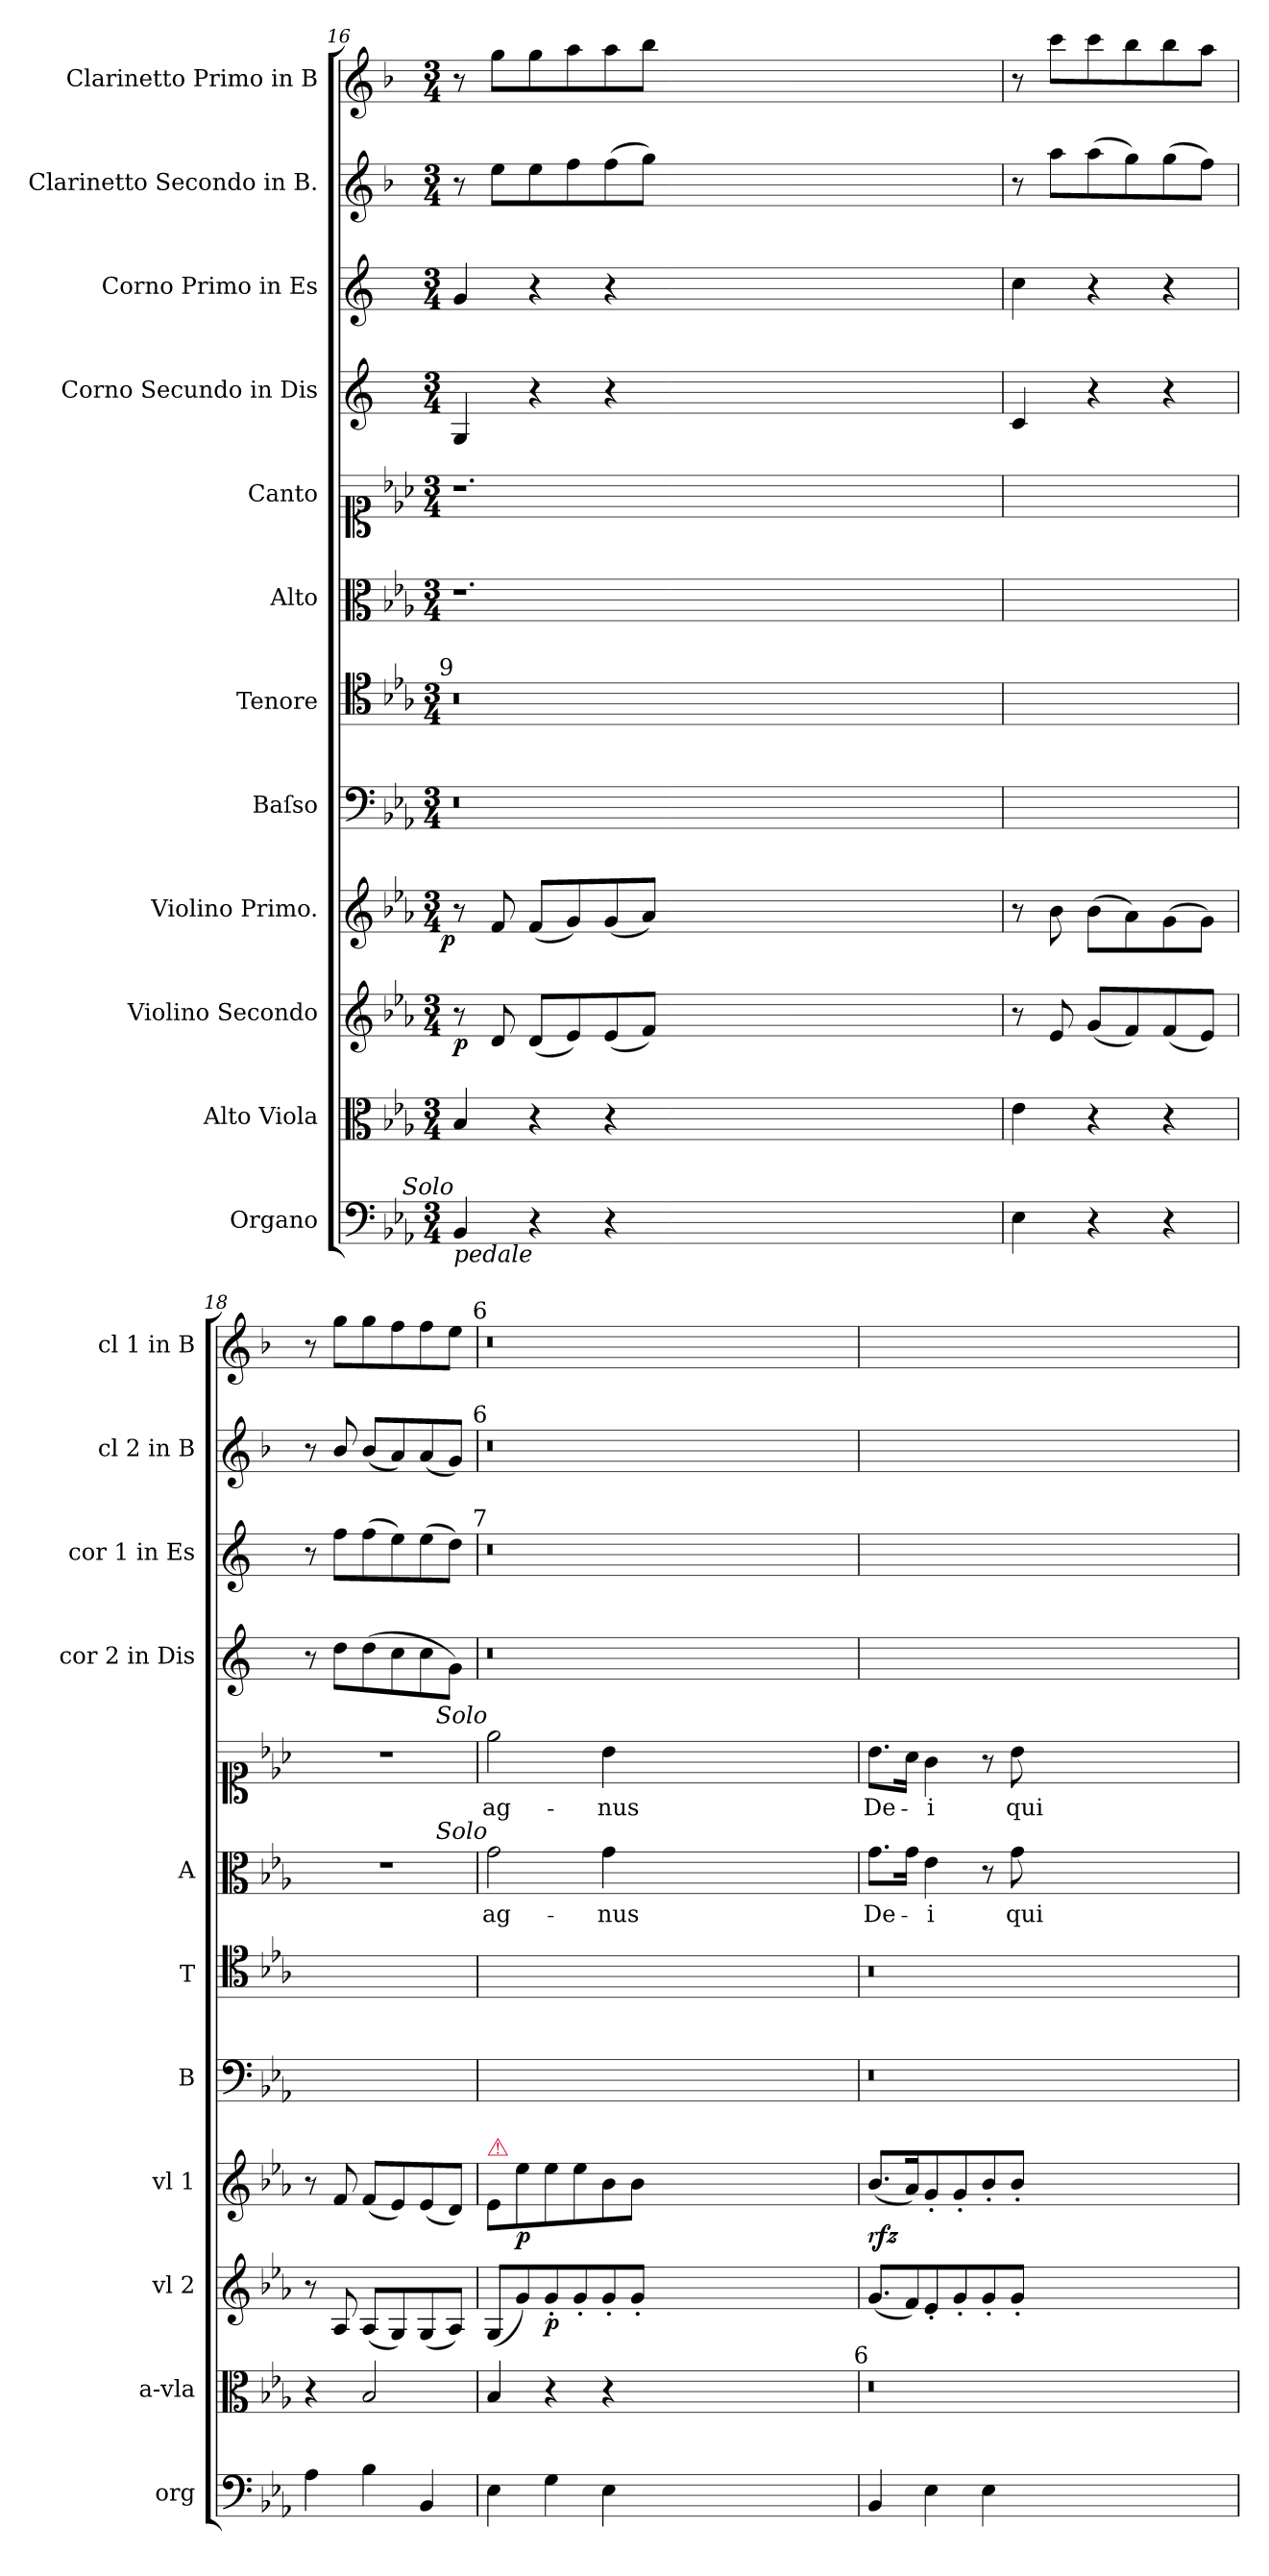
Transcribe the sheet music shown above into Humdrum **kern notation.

**kern	**kern	**kern	**dynam	**kern	**dynam	**kern	**kern	**kern	**text	**kern	**text	**kern	**kern	**kern	**kern
*part12	*part11	*part10	*part10	*part9	*part9	*part8	*part7	*part6	*part6	*part5	*part5	*part4	*part3	*part2	*part1
*staff12	*staff11	*staff10	*staff10	*staff9	*staff9	*staff8	*staff7	*staff6	*staff6	*staff5	*staff5	*staff4	*staff3	*staff2	*staff1
*I"Organo	*I"Alto Viola	*I"Violino Secondo	*	*I"Violino Primo.	*	*I"Baſso	*I"Tenore	*I"Alto	*	*I"Canto	*	*I"Corno Secundo in Dis	*I"Corno Primo in Es	*I"Clarinetto Secondo in B.	*I"Clarinetto Primo in B
*I'org	*I'a-vla	*I'vl 2	*	*I'vl 1	*	*I'B	*I'T	*I'A	*	*	*	*I'cor 2 in Dis	*I'cor 1 in Es	*I'cl 2 in B	*I'cl 1 in B
*clefF4	*clefC3	*clefG2	*	*clefG2	*	*clefF4	*clefC4	*clefC3	*	*clefC1	*	*clefG2	*clefG2	*clefG2	*clefG2
*	*	*	*	*	*	*	*	*	*	*	*	*ITrd5c9	*ITrd5c9	*ITrd1c2	*ITrd1c2
*k[b-e-a-]	*k[b-e-a-]	*k[b-e-a-]	*	*k[b-e-a-]	*	*k[b-e-a-]	*k[b-e-a-]	*k[b-e-a-]	*	*k[b-e-a-]	*	*k[b-e-a-]	*k[b-e-a-]	*k[b-e-a-]	*k[b-e-a-]
*c:	*c:	*c:	*	*c:	*	*c:	*c:	*c:	*	*c:	*	*c:	*c:	*c:	*c:
*M3/4	*M3/4	*M3/4	*	*M3/4	*	*M3/4	*M3/4	*M3/4	*	*M3/4	*	*M3/4	*M3/4	*M3/4	*M3/4
=16	=16	=16	=16	=16	=16	=16	=16	=16	=16	=16	=16	=16	=16	=16	=16
!	!	!	!	!	!	!	!LO:TX:a:rj:t=9	!	!	!	!	!	!	!	!
!LO:TX:a:i:rj:t=Solo	!	!	!	!	!	!	!	!	!	!	!	!	!	!	!
!LO:TX:b:i:t=pedale	!	!	!	!	!	!	!	!	!	!	!	!	!	!	!
!	!	!	!	!	!LO:DY:b:rj	!	!	!	!	!	!	!	!	!	!
4BB-/	4B-/	8r	p	8r	p	0.r	0.r	1.r	.	1.r	.	4BB-/	4B-/	8r	8r
.	.	8d/	.	8f/	.	.	.	.	.	.	.	.	.	8dd\L	8ff\L
4r	4r	(8d/L	.	(8f/L	.	.	.	.	.	.	.	4r	4r	8dd\	8ff\
.	.	8e-/)	.	8g/)	.	.	.	.	.	.	.	.	.	8ee-\	8gg\
4r	4r	(8e-/	.	(8g/	.	.	.	.	.	.	.	4r	4r	(8ee-\	8gg\
.	.	8f/J)	.	8a-/J)	.	.	.	.	.	.	.	.	.	8ff\J)	8aa-\J
0ryy	0ryy	0ryy	.	0ryy	.	.	.	.	.	.	.	0ryy	0ryy	0ryy	0ryy
.	.	.	.	.	.	.	.	1.ryy	.	1.ryy	.	.	.	.	.
4ryy	4ryy	4ryy	.	4ryy	.	.	.	.	.	.	.	4ryy	4ryy	4ryy	4ryy
=17	=17	=17	=17	=17	=17	=17	=17	=17	=17	=17	=17	=17	=17	=17	=17
4E-\	4e-\	8r	.	8r	.	2.ryy	2.ryy	2.ryy	.	2.ryy	.	4E-/	4e-\	8r	8r
.	.	8e-/	.	8b-\	.	.	.	.	.	.	.	.	.	8gg\L	8bb-\L
4r	4r	(8g/L	.	(8b-\L	.	.	.	.	.	.	.	4r	4r	(8gg\	8bb-\
.	.	8f/)	.	8a-\)	.	.	.	.	.	.	.	.	.	8ff\)	8aa-\
4r	4r	(8f/	.	(8g\	.	.	.	.	.	.	.	4r	4r	(8ff\	8aa-\
.	.	8e-/J)	.	8g\J)	.	.	.	.	.	.	.	.	.	8ee-\J)	8gg\J
=18	=18	=18	=18	=18	=18	=18	=18	=18	=18	=18	=18	=18	=18	=18	=18
4A-\	4r	8r	.	8r	.	2.ryy	2.ryy	2.r	.	2.r	.	8r	8r	8r	8r
.	.	8A-/	.	8f/	.	.	.	.	.	.	.	8f\L	8a-\L	8a-/	8ff\L
4B-\	2B-/	(8A-/L	.	(8f/L	.	.	.	.	.	.	.	(8f\	(8a-\	(8a-/L	8ff\
.	.	8G/)	.	8e-/)	.	.	.	.	.	.	.	8e-\	8g\)	8g/)	8ee-\
4BB-/	.	(8G/	.	(8e-/	.	.	.	.	.	.	.	8e-\	(8g\	(8g/	8ee-\
.	.	8A-/J)	.	8d/J)	.	.	.	.	.	.	.	8B-\J)	8f\J)	8f/J)	8dd\J
=19	=19	=19	=19	=19	=19	=19	=19	=19	=19	=19	=19	=19	=19	=19	=19
!	!	!	!	!	!	!	!	!	!	!	!	!	!	!	!LO:TX:a:rj:t=6
!	!	!	!	!	!	!	!	!	!	!	!	!	!	!LO:TX:a:rj:t=6	!
!	!	!	!	!	!	!	!	!	!	!	!	!	!LO:TX:a:rj:t=7	!	!
!	!	!	!	!	!	!	!	!	!	!LO:TX:a:i:rj:t=Solo	!	!	!	!	!
!	!	!	!	!	!	!	!	!LO:TX:a:i:rj:t=Solo	!	!	!	!	!	!	!
!	!	!	!	!LO:TX:a:color=crimson:t=⚠	!	!	!	!	!	!	!	!	!	!	!
4E-\	4B-/	(8G/L	.	8e-/L	.	0.ryy	0.ryy	2g\	ag-	2ee-\	ag-	0.r	0.r	0.r	0.r
!	!	!	!	!	!LO:DY:b	!	!	!	!	!	!	!	!	!	!
.	.	8g/)	.	8ee-\	p	.	.	.	.	.	.	.	.	.	.
4G\	4r	8g'/	p	8ee-\	.	.	.	.	.	.	.	.	.	.	.
.	.	8g'/	.	8ee-\	.	.	.	.	.	.	.	.	.	.	.
4E-\	4r	8g'/	.	8b-\	.	.	.	4g\	-nus	4b-\	-nus	.	.	.	.
.	.	8g'/J	.	8b-\J	.	.	.	.	.	.	.	.	.	.	.
0ryy	0ryy	0ryy	.	0ryy	.	.	.	0ryy	.	0ryy	.	.	.	.	.
4ryy	4ryy	4ryy	.	4ryy	.	.	.	4ryy	.	4ryy	.	.	.	.	.
=20	=20	=20	=20	=20	=20	=20	=20	=20	=20	=20	=20	=20	=20	=20	=20
!	!LO:TX:a:rj:t=6	!	!	!	!	!	!	!	!	!	!	!	!	!	!
!	!	!	!	!	!LO:DY:b	!	!	!	!	!	!	!	!	!	!
4BB-/	0.r	(8.g/L	.	(8.b-/L	rfz	0.r	0.r	8.g\L	De-	8.b-\L	De-	0.ryy	0.ryy	0.ryy	0.ryy
!	!	!LO:N:vis=8	!	!	!	!	!	!	!	!	!	!	!	!	!
.	.	16f/)	.	16a-/K)	.	.	.	16g\Jk	.	16a-\Jk	.	.	.	.	.
4E-\	.	8e-'/	.	8g'/	.	.	.	4e-\	-i	4g\	-i	.	.	.	.
.	.	8g'/	.	8g'/	.	.	.	.	.	.	.	.	.	.	.
4E-\	.	8g'/	.	8b-'/	.	.	.	8r	.	8r	.	.	.	.	.
.	.	8g'/J	.	8b-'/J	.	.	.	8g\	qui	8b-\	qui	.	.	.	.
0ryy	.	0ryy	.	0ryy	.	.	.	0ryy	.	0ryy	.	.	.	.	.
4ryy	.	4ryy	.	4ryy	.	.	.	4ryy	.	4ryy	.	.	.	.	.
=	=	=	=	=	=	=	=	=	=	=	=	=	=	=	=
*-	*-	*-	*-	*-	*-	*-	*-	*-	*-	*-	*-	*-	*-	*-	*-
